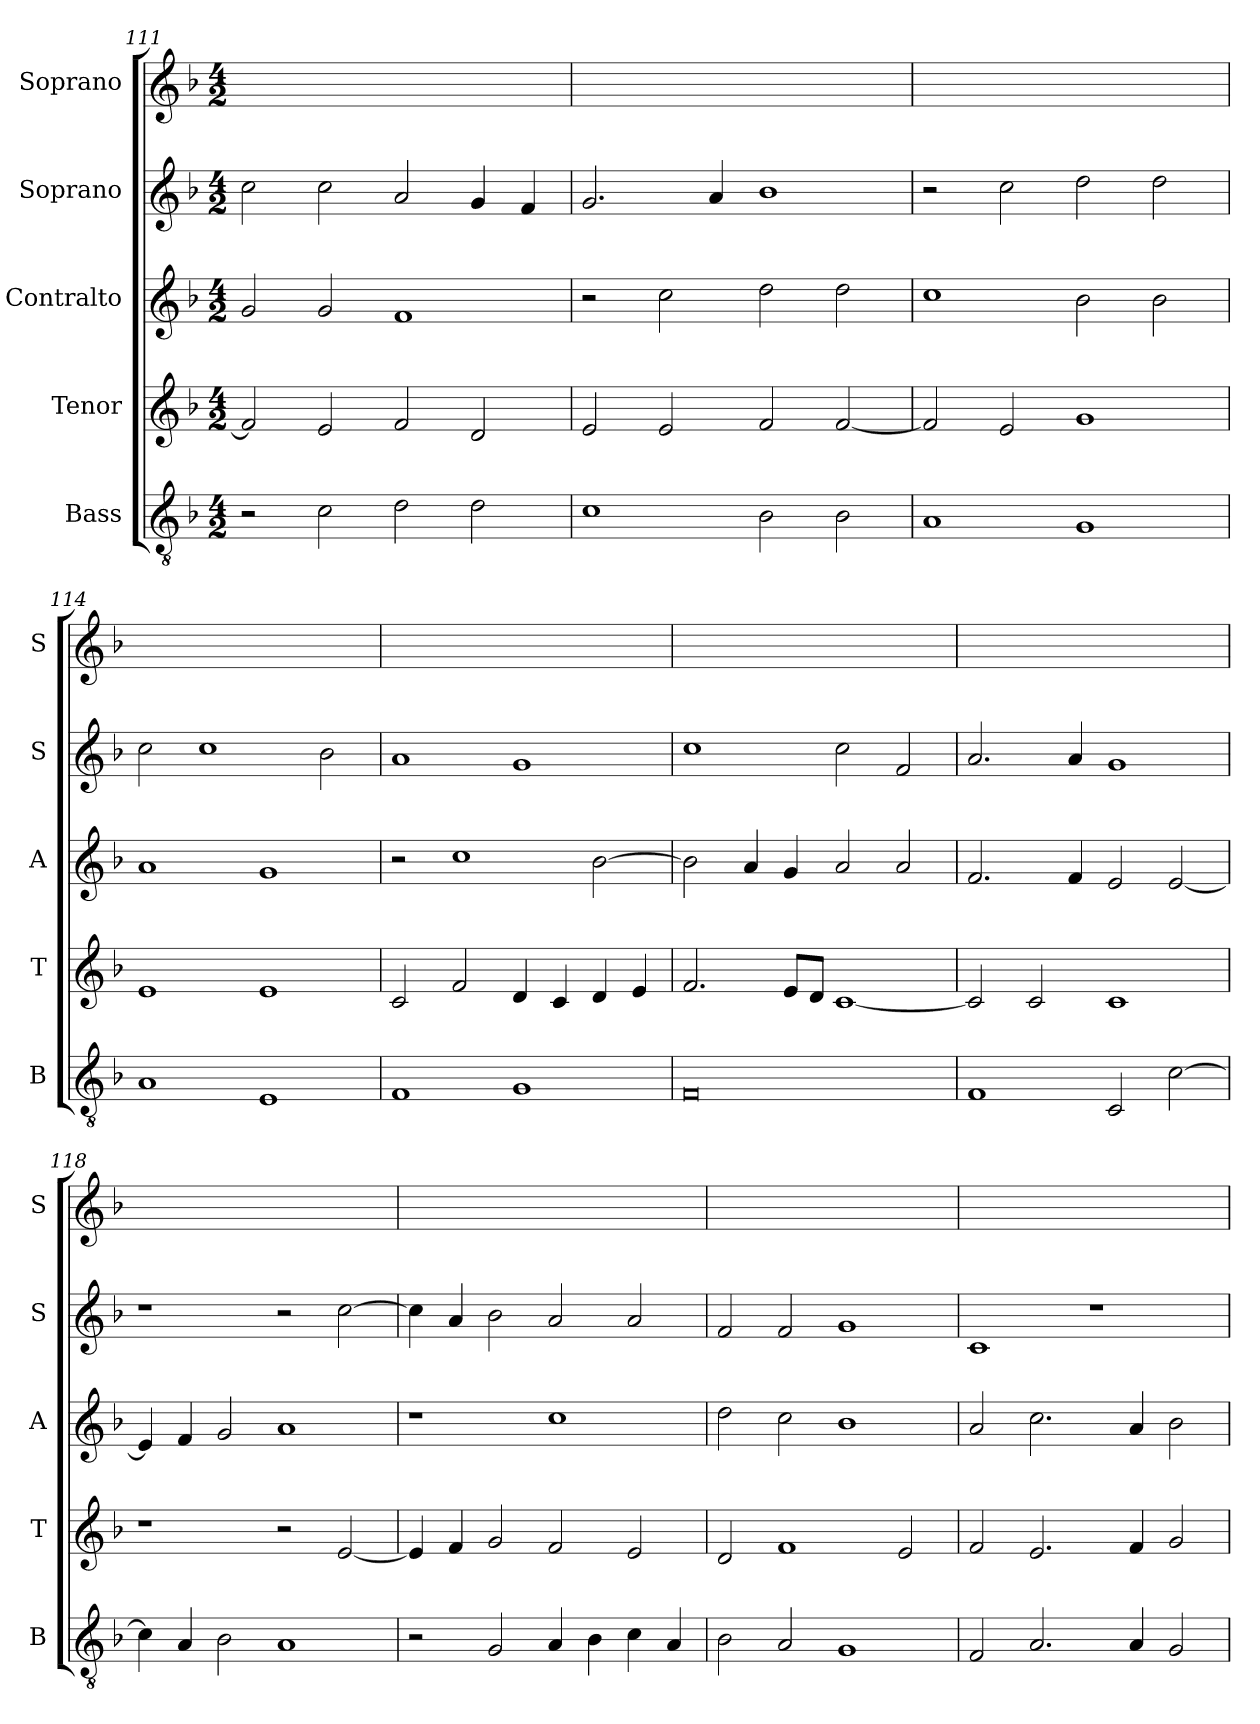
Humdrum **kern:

**kern	**kern	**kern	**kern	**kern
*part5	*part4	*part3	*part2	*part1
*staff5	*staff4	*staff3	*staff2	*staff1
*I"Bass	*I"Tenor	*I"Contralto	*I"Soprano	*I"Soprano
*I'B	*I'T	*I'A	*I'S	*I'S
*clefGv2	*clefG2	*clefG2	*clefG2	*clefG2
*k[b-]	*k[b-]	*k[b-]	*k[b-]	*k[b-]
*F:ion	*F:ion	*F:ion	*F:ion	*F:ion
*M4/2	*M4/2	*M4/2	*M4/2	*M4/2
=111	=111	=111	=111	=111
2r	2f]	2g	2cc	0ryy
2c	2e	2g	2cc	.
2d	2f	1f	2a	.
2d	2d	.	4g	.
.	.	.	4f	.
=112	=112	=112	=112	=112
1c	2e	2r	2.g	0ryy
.	2e	2cc	.	.
.	.	.	4a	.
2B-	2f	2dd	1b-	.
2B-	[2f	2dd	.	.
=113	=113	=113	=113	=113
1A	2f]	1cc	2r	0ryy
.	2e	.	2cc	.
1G	1g	2b-	2dd	.
.	.	2b-	2dd	.
=114	=114	=114	=114	=114
1A	1e	1a	2cc	0ryy
.	.	.	1cc	.
1E	1e	1g	.	.
.	.	.	2b-	.
=115	=115	=115	=115	=115
1F	2c	2r	1a	0ryy
.	2f	1cc	.	.
1G	4d	.	1g	.
.	4c	.	.	.
.	4d	[2b-	.	.
.	4e	.	.	.
=116	=116	=116	=116	=116
0F	2.f	2b-]	1cc	0ryy
.	.	4a	.	.
.	8e/L	4g	.	.
.	8d/J	.	.	.
.	[1c	2a	2cc	.
.	.	2a	2f	.
=117	=117	=117	=117	=117
1F	2c]	2.f	2.a	0ryy
.	2c	.	.	.
.	.	4f	4a	.
2C	1c	2e	1g	.
[2c	.	[2e	.	.
=118	=118	=118	=118	=118
4c]	1r	4e]	1r	0ryy
4A	.	4f	.	.
2B-	.	2g	.	.
1A	2r	1a	2r	.
.	[2e	.	[2cc	.
=119	=119	=119	=119	=119
2r	4e]	1r	4cc]	0ryy
.	4f	.	4a	.
2G	2g	.	2b-	.
4A	2f	1cc	2a	.
4B-	.	.	.	.
4c	2e	.	2a	.
4A	.	.	.	.
=120	=120	=120	=120	=120
2B-	2d	2dd	2f	0ryy
2A	1f	2cc	2f	.
1G	.	1b-	1g	.
.	2e	.	.	.
=121	=121	=121	=121	=121
2F	2f	2a	1c	0ryy
2.A	2.e	2.cc	.	.
.	.	.	1r	.
4A	4f	4a	.	.
2G	2g	2b-	.	.
=	=	=	=	=
*-	*-	*-	*-	*-
